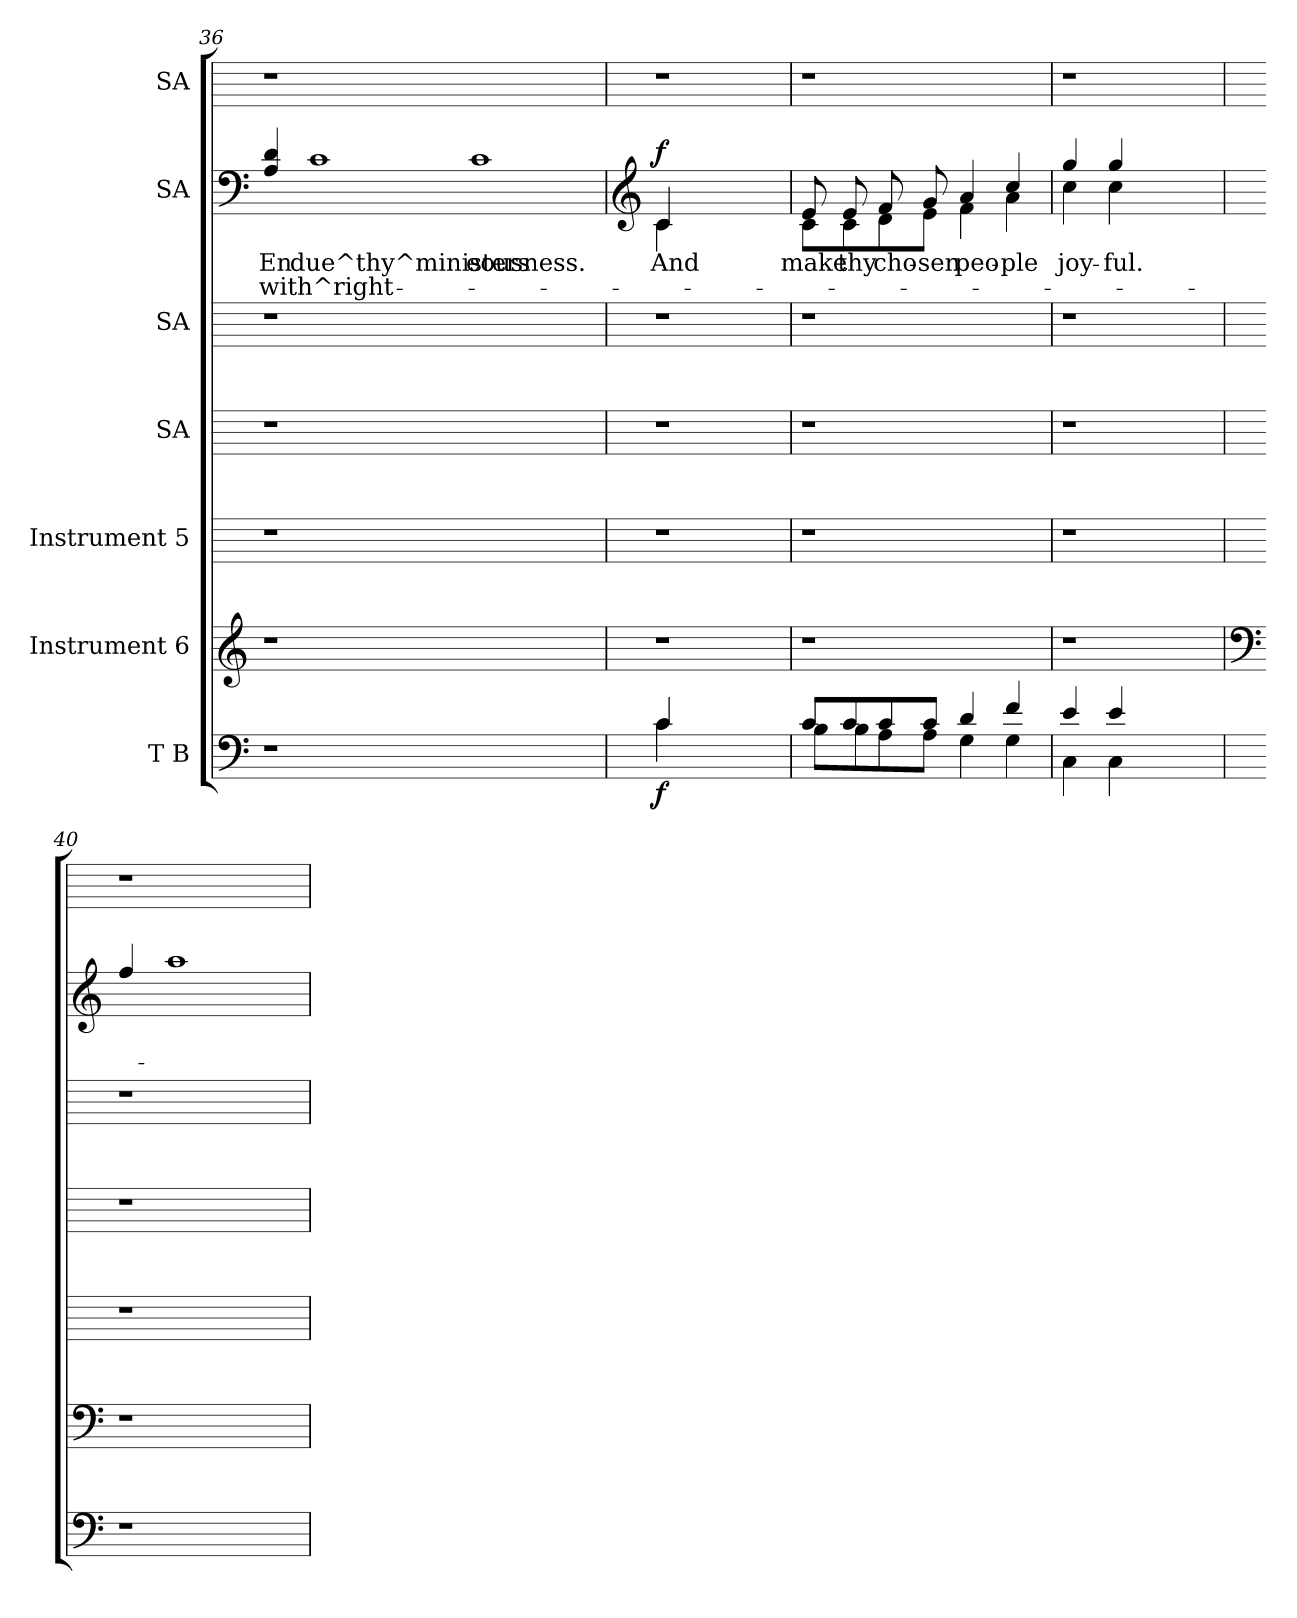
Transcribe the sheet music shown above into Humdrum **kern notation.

**kern	**dynam	**kern	**kern	**kern	**kern	**kern	**text	**text	**dynam	**kern
*part7	*part7	*part6	*part5	*part4	*part3	*part2	*part2	*part2	*part2	*part1
*staff7	*staff7	*staff6	*staff5	*staff4	*staff3	*staff2	*staff2	*staff2	*staff2	*staff1
*I"T  B	*	*I"Instrument 6	*I"Instrument 5	*I"SA	*I"SA	*I"SA	*	*	*	*I"SA
!!LO:LB:g=z
*clefF4	*	*clefG2	*	*	*	*clefF4	*	*	*	*
*k[]	*	*k[]	*k[]	*k[]	*k[]	*k[]	*	*	*	*k[]
*C:	*	*C:	*C:	*C:	*C:	*C:	*	*	*	*C:
=36	=36	=36	=36	=36	=36	=36	=36	=36	=36	=36
!	!	!	!	!	!	!	!LO:LY:b:cj	!LO:LY:b:cj	!	!
1r	.	1r	1r	1r	1r	4A/ 4d/	En	with^right-	.	1r
!	!	!	!	!	!	!	!LO:LY:b:cj	!LO:LY:b:cj	!	!
.	.	.	.	.	.	1c	-due^thy^ministers	.	.	.
1ryy	.	1ryy	1ryy	1ryy	1ryy	.	.	.	.	1ryy
!	!	!	!	!	!	!	!LO:LY:b:cj	!LO:LY:b:cj	!	!
.	.	.	.	.	.	1c	eousness.	.	.	.
4ryy	.	4ryy	4ryy	4ryy	4ryy	.	.	.	.	4ryy
!!LO:PB:g=z
=37	=37	=37	=37	=37	=37	=37	=37	=37	=37	=37
*	*	*	*	*	*	*clefG2	*	*	*	*
*^	*	*	*	*	*	*^	*	*	*	*
!	!	!LO:DY:b	!	!	!	!	!	!	!LO:LY:b:cj	!	!LO:DY:a	!
4c/	4c\	f	1r	1r	1r	1r	4c/	4c\	And	.	f	1r
2.ryy	2.ryy	.	.	.	.	.	2.ryy	2.ryy	.	.	.	.
=38	=38	=38	=38	=38	=38	=38	=38	=38	=38	=38	=38	=38
!	!	!	!	!	!	!	!	!	!LO:LY:b:cj	!	!	!
8c/L	8B\L	.	1r	1r	1r	1r	8e/L	8c\L	make	.	.	1r
!	!	!	!	!	!	!	!	!	!LO:LY:b:cj	!	!	!
8c/	8B\	.	.	.	.	.	8e/	8c\	thy	.	.	.
!	!	!	!	!	!	!	!	!	!LO:LY:b:cj	!	!	!
8c/	8A\	.	.	.	.	.	8f/	8d\	cho-	.	.	.
!	!	!	!	!	!	!	!	!	!LO:LY:b:cj	!	!	!
8c/J	8A\J	.	.	.	.	.	8g/	8e\J	-sen	.	.	.
!	!	!	!	!	!	!	!	!	!LO:LY:b:cj	!	!	!
4d/	4G\	.	.	.	.	.	4a/	4f\	peo-	.	.	.
!	!	!	!	!	!	!	!	!	!LO:LY:b:cj	!	!	!
4f/	4G\	.	.	.	.	.	4cc/	4a\	-ple	.	.	.
=39	=39	=39	=39	=39	=39	=39	=39	=39	=39	=39	=39	=39
!	!	!	!	!	!	!	!	!	!LO:LY:b:cj	!	!	!
4e/	4C\	.	1r	1r	1r	1r	4gg/	4cc\	joy-	.	.	1r
!	!	!	!	!	!	!	!	!	!LO:LY:b:cj	!	!	!
4e/	4C\	.	.	.	.	.	4gg/	4cc\	-ful.	.	.	.
2ryy	2ryy	.	.	.	.	.	2ryy	2ryy	.	.	.	.
*v	*v	*	*	*	*	*	*v	*v	*	*	*	*
=40	=40	=40	=40	=40	=40	=40	=40	=40	=40	=40
*	*	*clefF4	*	*	*	*	*	*	*	*
*^	*	*	*	*	*	*^	*	*	*	*
!	!	!	!	!	!	!	!	!	!LO:LY:b:cj	!	!	!
*v	*v	*	*	*	*	*	*v	*v	*	*	*	*
1r	.	1r	1r	1r	1r	4ff/	.	.	.	1r
!	!	!	!	!	!	!	!LO:LY:b:cj	!	!	!
.	.	.	.	.	.	1aa	.	.	.	.
4ryy	.	4ryy	4ryy	4ryy	4ryy	.	.	.	.	4ryy
=	=	=	=	=	=	=	=	=	=	=
*-	*-	*-	*-	*-	*-	*-	*-	*-	*-	*-
